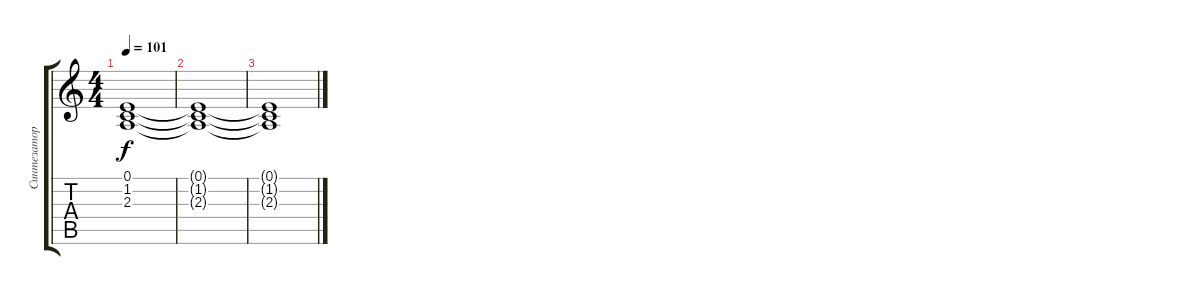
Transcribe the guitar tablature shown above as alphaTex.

\track ("Синтезатор" "Синтезатор") {instrument synthstrings1}
\staff {score tabs}
\tuning (E4 B3 G3 D3 A2 E2) {hide}
\ts (4 4)
\tempo 101
\clef g2
\ks c
(0.1{t} 1.2{t} 2.3{t}).1{dy f} |
(0.1{t} 1.2{t} 2.3{t}).1 |
(0.1{t} 1.2{t} 2.3{t}).1
